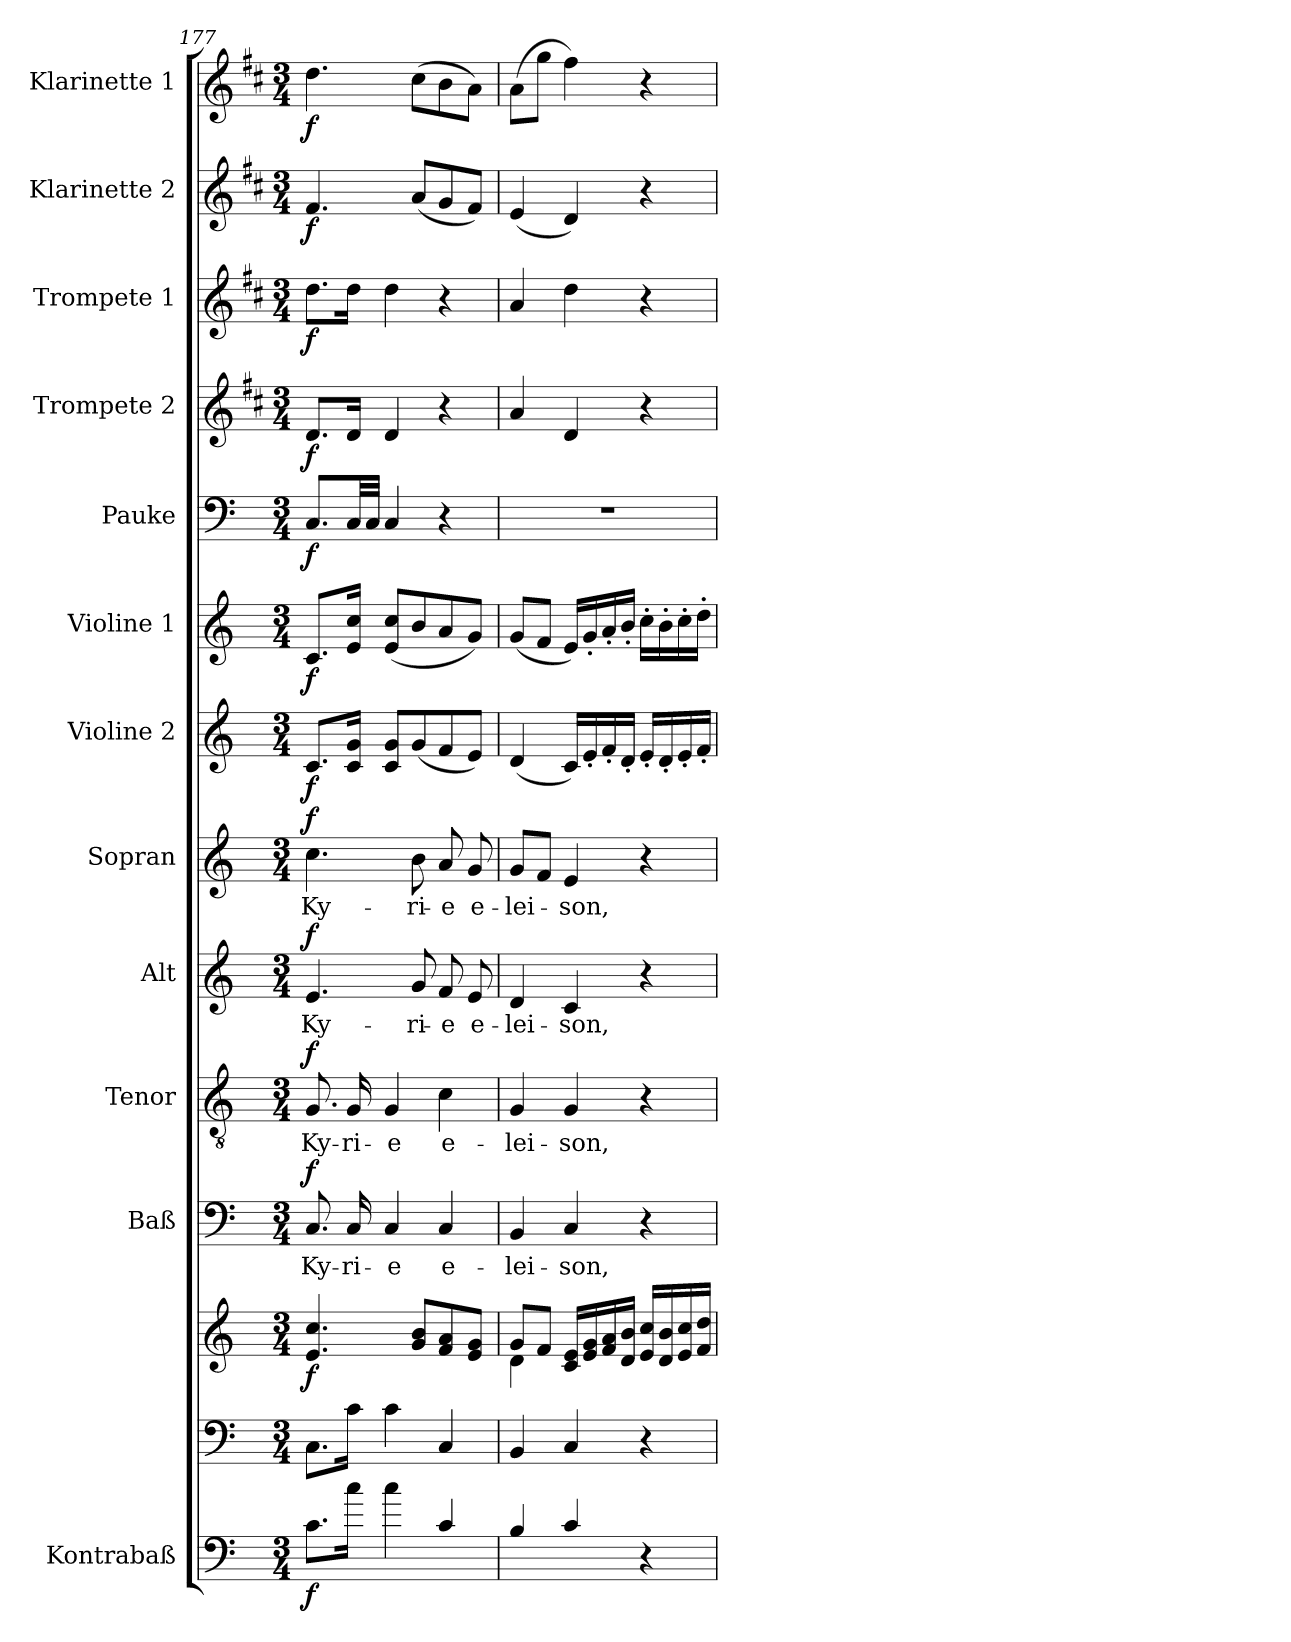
**kern	**dynam	**kern	**kern	**dynam	**kern	**text	**dynam	**kern	**text	**dynam	**kern	**text	**dynam	**kern	**text	**dynam	**kern	**dynam	**kern	**dynam	**kern	**dynam	**kern	**dynam	**kern	**dynam	**kern	**dynam	**kern	**dynam
*part13	*part13	*part12	*part12	*part12	*part11	*part11	*part11	*part10	*part10	*part10	*part9	*part9	*part9	*part8	*part8	*part8	*part7	*part7	*part6	*part6	*part5	*part5	*part4	*part4	*part3	*part3	*part2	*part2	*part1	*part1
*staff14	*staff14	*staff13	*staff12	*staff12/13	*staff11	*staff11	*staff11	*staff10	*staff10	*staff10	*staff9	*staff9	*staff9	*staff8	*staff8	*staff8	*staff7	*staff7	*staff6	*staff6	*staff5	*staff5	*staff4	*staff4	*staff3	*staff3	*staff2	*staff2	*staff1	*staff1
*I"Kontrabaß	*	*	*	*	*I"Baß	*	*	*I"Tenor	*	*	*I"Alt	*	*	*I"Sopran	*	*	*I"Violine 2	*	*I"Violine 1	*	*I"Pauke	*	*I"Trompete 2	*	*I"Trompete 1	*	*I"Klarinette 2	*	*I"Klarinette 1	*
*	*	*	*	*	*	*	*	*	*	*	*	*	*	*	*	*	*I'Vln	*	*I'Vln	*	*	*	*I'Tpt	*	*I'Tpt	*	*	*	*	*
!!LO:PB:g=z
*clefF4	*	*clefF4	*clefG2	*	*clefF4	*	*	*clefGv2	*	*	*clefG2	*	*	*clefG2	*	*	*clefG2	*	*clefG2	*	*clefF4	*	*clefG2	*	*clefG2	*	*clefG2	*	*clefG2	*
*ITrd7c12	*	*	*	*	*	*	*	*	*	*	*	*	*	*	*	*	*	*	*	*	*	*	*ITrd1c2	*	*ITrd1c2	*	*ITrd1c2	*	*ITrd1c2	*
*k[]	*	*k[]	*k[]	*	*k[]	*	*	*k[]	*	*	*k[]	*	*	*k[]	*	*	*k[]	*	*k[]	*	*k[]	*	*k[]	*	*k[]	*	*k[]	*	*k[]	*
*C:	*	*C:	*C:	*	*C:	*	*	*C:	*	*	*C:	*	*	*C:	*	*	*C:	*	*C:	*	*C:	*	*C:	*	*C:	*	*C:	*	*C:	*
*M3/4	*	*M3/4	*M3/4	*	*M3/4	*	*	*M3/4	*	*	*M3/4	*	*	*M3/4	*	*	*M3/4	*	*M3/4	*	*M3/4	*	*M3/4	*	*M3/4	*	*M3/4	*	*M3/4	*
=177	=177	=177	=177	=177	=177	=177	=177	=177	=177	=177	=177	=177	=177	=177	=177	=177	=177	=177	=177	=177	=177	=177	=177	=177	=177	=177	=177	=177	=177	=177
!	!LO:DY:b	!	!	!LO:DY:b	!	!LO:LY:b	!LO:DY:a	!	!LO:LY:b	!LO:DY:a	!	!LO:LY:b	!LO:DY:a	!	!LO:LY:b	!LO:DY:a	!	!LO:DY:b	!	!LO:DY:b	!	!LO:DY:b	!	!LO:DY:b	!	!LO:DY:b	!	!LO:DY:b	!	!LO:DY:b
8.C\L	f	8.C\L	4.e/ 4.cc/	f	8.C/	Ky-	f	8.G/	Ky-	f	4.e/	Ky-	f	4.cc\	Ky-	f	8.c/L	f	8.c/L	f	8.C/L	f	8.c/L	f	8.cc\L	f	4.e/	f	4.cc\	f
!	!	!	!	!	!	!LO:LY:b	!	!	!LO:LY:b	!	!	!	!	!	!	!	!	!	!	!	!	!	!	!	!	!	!	!	!	!
16c\Jk	.	16c\Jk	.	.	16C/	-ri-	.	16G/	-ri-	.	.	.	.	.	.	.	16c/ 16g/Jk	.	16e/ 16cc/Jk	.	32C/LL	.	16c/Jk	.	16cc\Jk	.	.	.	.	.
.	.	.	.	.	.	.	.	.	.	.	.	.	.	.	.	.	.	.	.	.	32C/JJJ	.	.	.	.	.	.	.	.	.
!	!	!	!	!	!	!LO:LY:b	!	!	!LO:LY:b	!	!	!	!	!	!	!	!	!	!	!	!	!	!	!	!	!	!	!	!	!
4c\	.	4c\	.	.	4C/	-e	.	4G/	-e	.	.	.	.	.	.	.	8c/ 8g/L	.	(8e/ 8cc/L	.	4C/	.	4c/	.	4cc\	.	.	.	.	.
!	!	!	!	!	!	!	!	!	!	!	!	!LO:LY:b	!	!	!LO:LY:b	!	!	!	!	!	!	!	!	!	!	!	!	!	!	!
.	.	.	8g/ 8b/L	.	.	.	.	.	.	.	8g/	-ri-	.	8b\	-ri-	.	(<8g/	.	8b/	.	.	.	.	.	.	.	(<8g/L	.	(<8b\L	.
!	!	!	!	!	!	!LO:LY:b	!	!	!LO:LY:b	!	!	!LO:LY:b	!	!	!LO:LY:b	!	!	!	!	!	!	!	!	!	!	!	!	!	!	!
4C/	.	4C/	8f/ 8a/	.	4C/	e-	.	4c\	e-	.	8f/	-e	.	8a/	-e	.	8f/	.	8a/	.	4r	.	4r	.	4r	.	8f/	.	8a\	.
!	!	!	!	!	!	!	!	!	!	!	!	!LO:LY:b	!	!	!LO:LY:b	!	!	!	!	!	!	!	!	!	!	!	!	!	!	!
.	.	.	8e/ 8g/J	.	.	.	.	.	.	.	8e/	e-	.	8g/	e-	.	8e/J)	.	8g/J)	.	.	.	.	.	.	.	8e/J)	.	8g\J)	.
=178	=178	=178	=178	=178	=178	=178	=178	=178	=178	=178	=178	=178	=178	=178	=178	=178	=178	=178	=178	=178	=178	=178	=178	=178	=178	=178	=178	=178	=178	=178
*	*	*	*^	*	*	*	*	*	*	*	*	*	*	*	*	*	*	*	*	*	*	*	*	*	*	*	*	*	*	*
!	!	!	!	!	!	!	!LO:LY:b	!	!	!LO:LY:b	!	!	!LO:LY:b	!	!	!LO:LY:b	!	!	!	!	!	!	!	!	!	!	!	!	!	!	!
4BB/	.	4BB/	8g/L	4d\	.	4BB/	-lei-	.	4G/	-lei-	.	4d/	-lei-	.	8g/L	-lei-	.	(<4d/	.	(<8g/L	.	2.r	.	4g/	.	4g/	.	(<4d/	.	(>8g\L	.
.	.	.	8f/J	.	.	.	.	.	.	.	.	.	.	.	8f/J	.	.	.	.	8f/J	.	.	.	.	.	.	.	.	.	8ff\J	.
!	!	!	!	!	!	!	!LO:LY:b	!	!	!LO:LY:b	!	!	!LO:LY:b	!	!	!LO:LY:b	!	!	!	!	!	!	!	!	!	!	!	!	!	!	!
4C/	.	4C/	16c/ 16e/LL	2ryy	.	4C/	-son,	.	4G/	-son,	.	4c/	-son,	.	4e/	-son,	.	16c/LL)	.	16e/LL)	.	.	.	4c/	.	4cc\	.	4c/)	.	4ee\)	.
.	.	.	16e/ 16g/	.	.	.	.	.	.	.	.	.	.	.	.	.	.	16e'</	.	16g'</	.	.	.	.	.	.	.	.	.	.	.
.	.	.	16f/ 16a/	.	.	.	.	.	.	.	.	.	.	.	.	.	.	16f'</	.	16a'</	.	.	.	.	.	.	.	.	.	.	.
.	.	.	16d/ 16b/JJ	.	.	.	.	.	.	.	.	.	.	.	.	.	.	16d'</JJ	.	16b'</JJ	.	.	.	.	.	.	.	.	.	.	.
4r	.	4r	16e/ 16cc/LL	.	.	4r	.	.	4r	.	.	4r	.	.	4r	.	.	16e'</LL	.	16cc'>\LL	.	.	.	4r	.	4r	.	4r	.	4r	.
.	.	.	16d/ 16b/	.	.	.	.	.	.	.	.	.	.	.	.	.	.	16d'</	.	16b'>\	.	.	.	.	.	.	.	.	.	.	.
.	.	.	16e/ 16cc/	.	.	.	.	.	.	.	.	.	.	.	.	.	.	16e'</	.	16cc'>\	.	.	.	.	.	.	.	.	.	.	.
.	.	.	16f/ 16dd/JJ	.	.	.	.	.	.	.	.	.	.	.	.	.	.	16f'</JJ	.	16dd'>\JJ	.	.	.	.	.	.	.	.	.	.	.
*	*	*	*v	*v	*	*	*	*	*	*	*	*	*	*	*	*	*	*	*	*	*	*	*	*	*	*	*	*	*	*	*
=	=	=	=	=	=	=	=	=	=	=	=	=	=	=	=	=	=	=	=	=	=	=	=	=	=	=	=	=	=	=
*-	*-	*-	*-	*-	*-	*-	*-	*-	*-	*-	*-	*-	*-	*-	*-	*-	*-	*-	*-	*-	*-	*-	*-	*-	*-	*-	*-	*-	*-	*-
